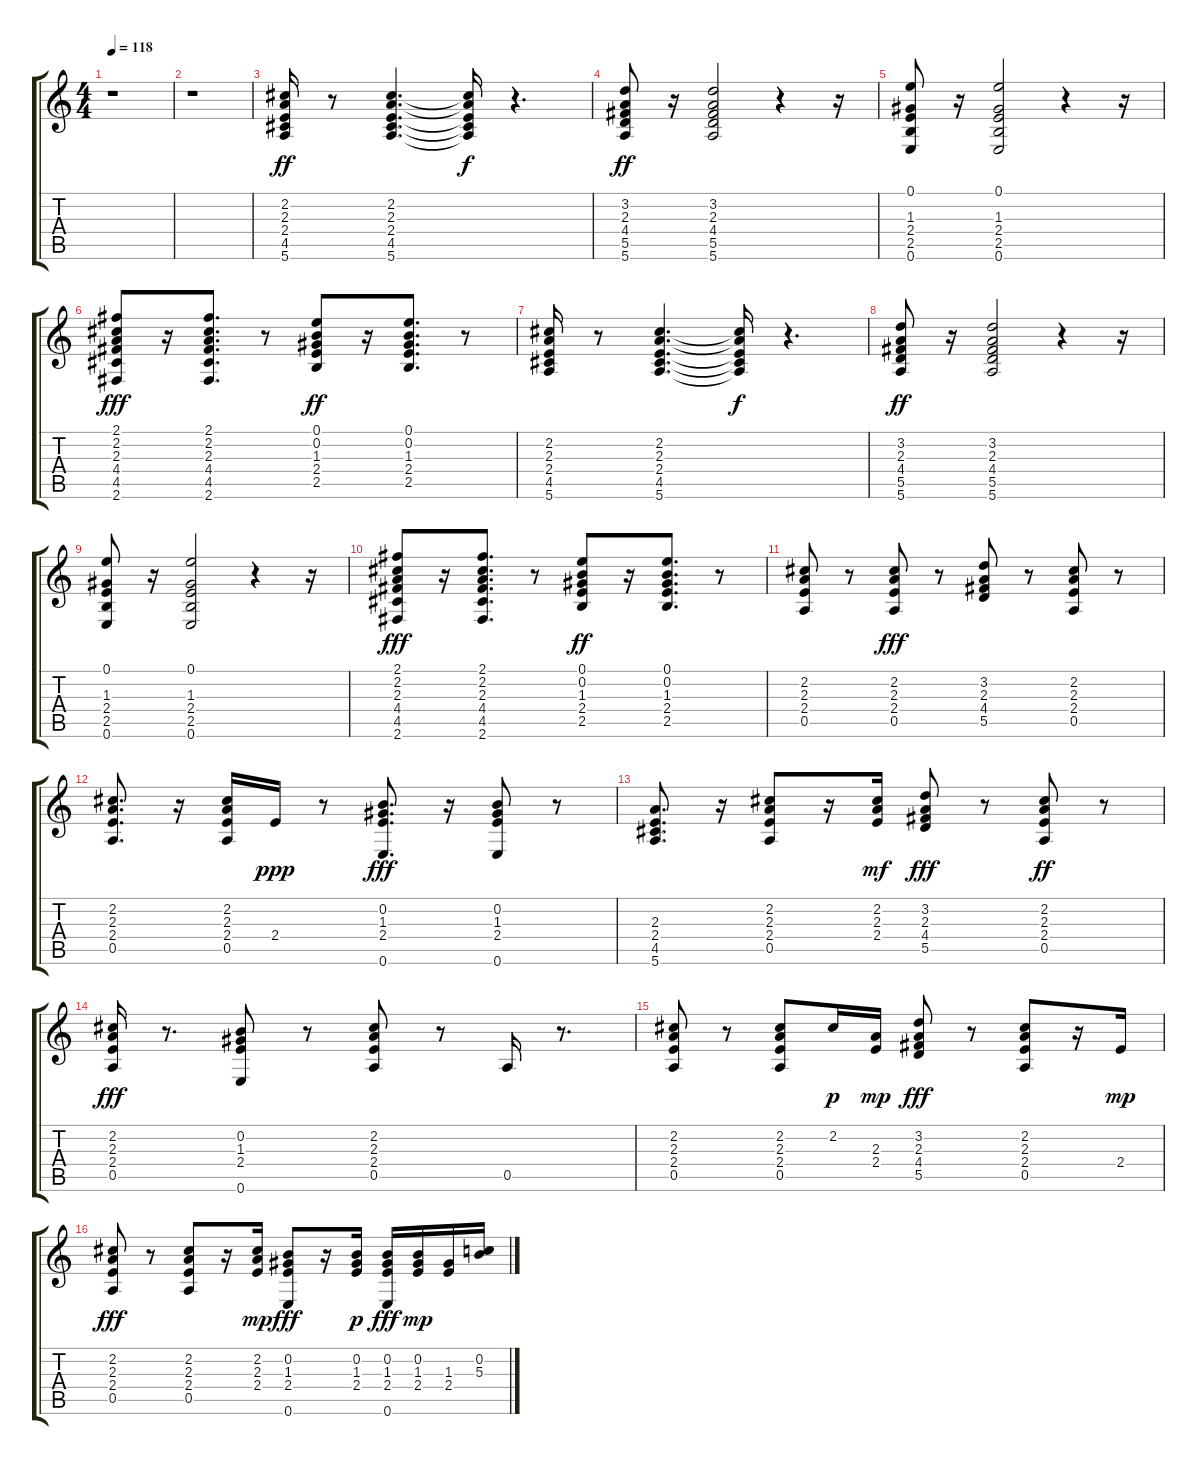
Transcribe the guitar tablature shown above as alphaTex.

\track "" {instrument acousticguitarsteel}
\staff {score tabs}
\tuning (E4 B3 G3 D3 A2 E2) {hide}
\ts (4 4)
\tempo 118
\clef g2
\ks c
r.1{dy mf} |
r.1 |
(2.2 2.3 2.4 4.5 5.6).16{dy ff volume 10} r.8 (2.2 2.3 2.4 4.5 5.6).4{d} (2.2{t} 2.3{t} 2.4{t} 4.5{t} 5.6{t}).16{dy f} r.4{d} |
(3.2 2.3 4.4 5.5 5.6).8{dy ff} r.16 (3.2 2.3 4.4 5.5 5.6).2 r.4 r.16 |
(0.1 1.3 2.4 2.5 0.6).8 r.16 (0.1 1.3 2.4 2.5 0.6).2 r.4 r.16 |
(2.1 2.2 2.3 4.4 4.5 2.6).8{dy fff} r.16 (2.1 2.2 2.3 4.4 4.5 2.6).8{d} r.8 (0.1 0.2 1.3 2.4 2.5).8{dy ff} r.16 (0.1 0.2 1.3 2.4 2.5).8{d} r.8 |
(2.2 2.3 2.4 4.5 5.6).16 r.8 (2.2 2.3 2.4 4.5 5.6).4{d} (2.2{t} 2.3{t} 2.4{t} 4.5{t} 5.6{t}).16{dy f} r.4{d} |
(3.2 2.3 4.4 5.5 5.6).8{dy ff} r.16 (3.2 2.3 4.4 5.5 5.6).2 r.4 r.16 |
(0.1 1.3 2.4 2.5 0.6).8 r.16 (0.1 1.3 2.4 2.5 0.6).2 r.4 r.16 |
(2.1 2.2 2.3 4.4 4.5 2.6).8{dy fff} r.16 (2.1 2.2 2.3 4.4 4.5 2.6).8{d} r.8 (0.1 0.2 1.3 2.4 2.5).8{dy ff} r.16 (0.1 0.2 1.3 2.4 2.5).8{d} r.8 |
(2.2 2.3 2.4 0.5).8 r.8 (2.2 2.3 2.4 0.5).8{dy fff} r.8 (3.2 2.3 4.4 5.5).8 r.8 (2.2 2.3 2.4 0.5).8 r.8 |
(2.2 2.3 2.4 0.5).8{d} r.16 (2.2 2.3 2.4 0.5).16 2.4.16{dy ppp} r.8 (0.2 1.3 2.4 0.6).8{d dy fff} r.16 (0.2 1.3 2.4 0.6).8 r.8 |
(2.3 2.4 4.5 5.6).8{d} r.16 (2.2 2.3 2.4 0.5).8 r.16 (2.2 2.3 2.4).16{dy mf} (3.2 2.3 4.4 5.5).8{dy fff} r.8 (2.2 2.3 2.4 0.5).8{dy ff} r.8 |
(2.2 2.3 2.4 0.5).16{dy fff} r.8{d} (0.2 1.3 2.4 0.6).8 r.8 (2.2 2.3 2.4 0.5).8 r.8 0.5.16 r.8{d} |
(2.2 2.3 2.4 0.5).8 r.8 (2.2 2.3 2.4 0.5).8 2.2.16{dy p} (2.3 2.4).16{dy mp} (3.2 2.3 4.4 5.5).8{dy fff} r.8 (2.2 2.3 2.4 0.5).8 r.16 2.4.16{dy mp} |
(2.2 2.3 2.4 0.5).8{dy fff} r.8 (2.2 2.3 2.4 0.5).8 r.16 (2.2 2.3 2.4).16{dy mp} (0.2 1.3 2.4 0.6).8{dy fff} r.16 (0.2 1.3 2.4).16{dy p} (0.2 1.3 2.4 0.6).16{dy fff} (0.2 1.3 2.4).16{dy mp} (1.3 2.4).16 (0.2 5.3).16
